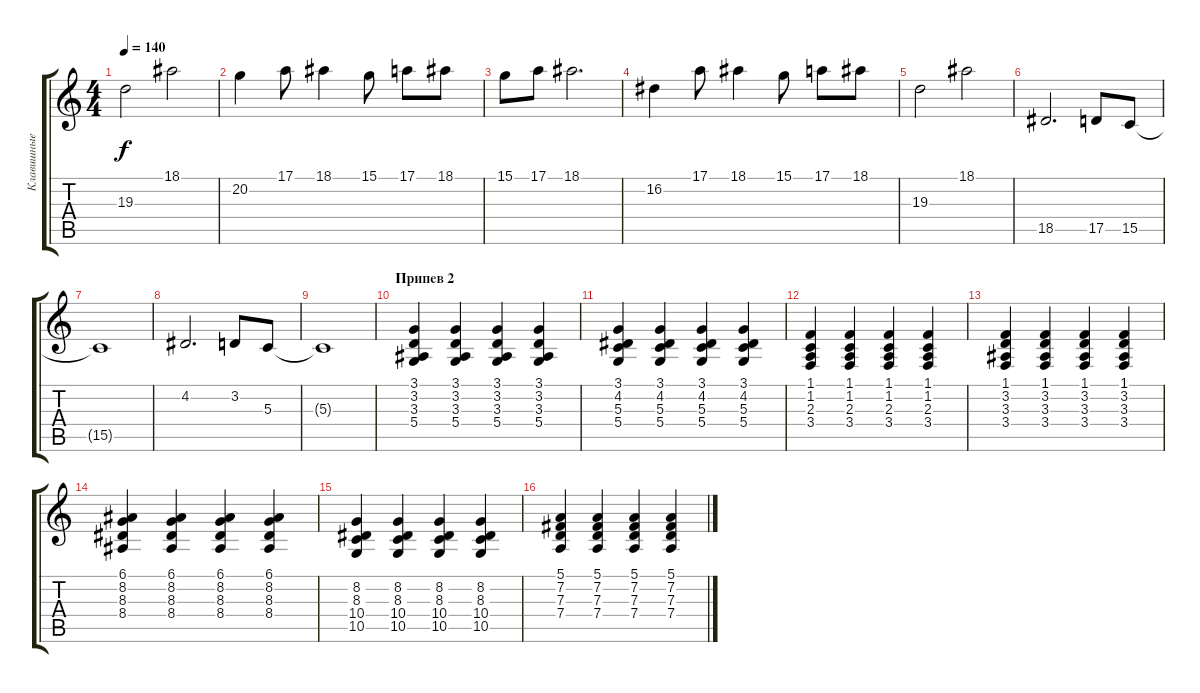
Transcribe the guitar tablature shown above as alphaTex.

\track ("Клавишные" "Клавишные") {instrument acousticgrandpiano}
\staff {score tabs}
\tuning (E4 B3 G3 D3 A2 E2) {hide}
\ts (4 4)
\tempo 140
\clef g2
\ks c
19.3.2{dy f} 18.1.2 |
20.2.4 17.1.8 18.1.4 15.1.8 17.1.8 18.1.8 |
15.1.8 17.1.8 18.1.2{d} |
16.2.4 17.1.8 18.1.4 15.1.8 17.1.8 18.1.8 |
19.3.2 18.1.2 |
18.5.2{d} 17.5.8 15.5.8 |
15.5{t}.1 |
4.2.2{d} 3.2.8 5.3.8 |
5.3{t}.1 |
\section ("" "Припев 2")
(3.1 3.2 3.3 5.4).4{volume 8 instrument acousticgrandpiano} (3.1 3.2 3.3 5.4).4 (3.1 3.2 3.3 5.4).4 (3.1 3.2 3.3 5.4).4 |
(3.1 4.2 5.3 5.4).4 (3.1 4.2 5.3 5.4).4 (3.1 4.2 5.3 5.4).4 (3.1 4.2 5.3 5.4).4 |
(1.1 1.2 2.3 3.4).4 (1.1 1.2 2.3 3.4).4 (1.1 1.2 2.3 3.4).4 (1.1 1.2 2.3 3.4).4 |
(1.1 3.2 3.3 3.4).4 (1.1 3.2 3.3 3.4).4 (1.1 3.2 3.3 3.4).4 (1.1 3.2 3.3 3.4).4 |
(6.1 8.2 8.3 8.4).4 (6.1 8.2 8.3 8.4).4 (6.1 8.2 8.3 8.4).4 (6.1 8.2 8.3 8.4).4 |
(8.2 8.3 10.4 10.5).4 (8.2 8.3 10.4 10.5).4 (8.2 8.3 10.4 10.5).4 (8.2 8.3 10.4 10.5).4 |
(5.1 7.2 7.3 7.4).4 (5.1 7.2 7.3 7.4).4 (5.1 7.2 7.3 7.4).4 (5.1 7.2 7.3 7.4).4
